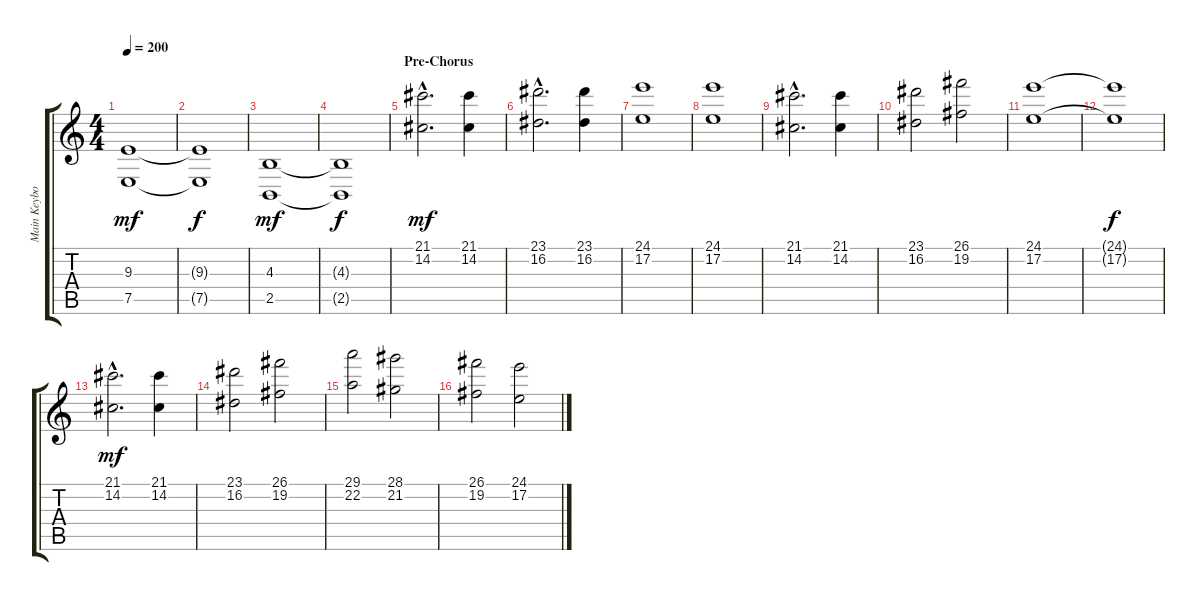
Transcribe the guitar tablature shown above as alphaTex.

\track ("Main Keyboards" "Main Keybo") {instrument stringensemble1}
\staff {score tabs}
\tuning (E4 B3 G3 D3 A2 E2) {hide}
\ts (4 4)
\tempo 200
\clef g2
\ks c
(9.3 7.5).1{dy mf} |
(9.3{t} 7.5{t}).1{dy f} |
(4.3 2.5).1{dy mf} |
(4.3{t} 2.5{t}).1{dy f} |
\section ("" "Pre-Chorus")
(21.1{hac} 14.2{hac}).2{d dy mf} (21.1 14.2).4 |
(23.1{hac} 16.2{hac}).2{d} (23.1 16.2).4 |
(24.1 17.2).1 |
(24.1 17.2).1 |
(21.1{hac} 14.2{hac}).2{d} (21.1 14.2).4 |
(23.1 16.2).2 (26.1 19.2).2 |
(24.1 17.2).1 |
(24.1{t} 17.2{t}).1{dy f} |
(21.1{hac} 14.2{hac}).2{d dy mf} (21.1 14.2).4 |
(23.1 16.2).2 (26.1 19.2).2 |
(29.1 22.2).2 (28.1 21.2).2 |
(26.1 19.2).2 (24.1 17.2).2
